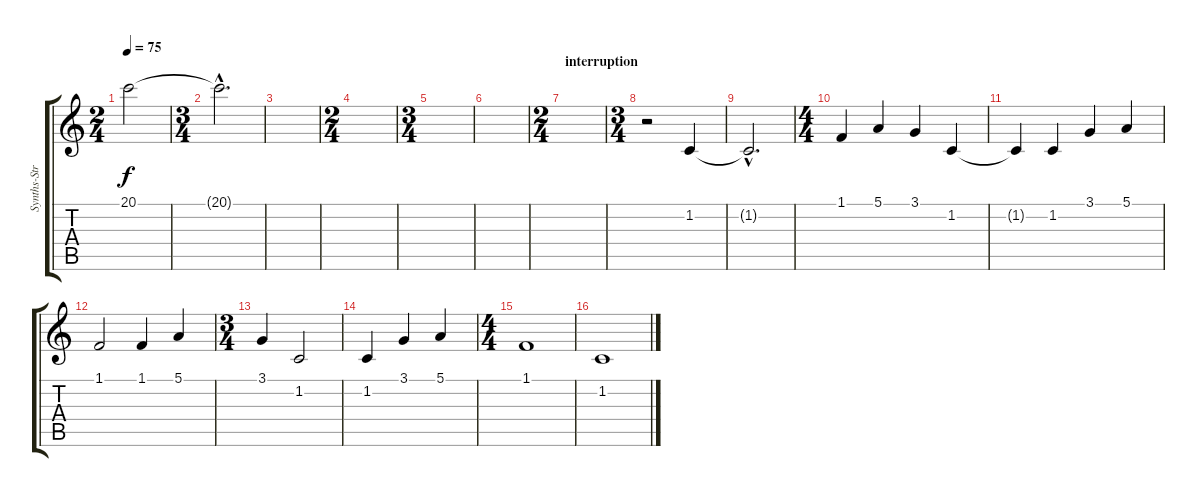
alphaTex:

\track ("Synths-Strings-Bells(Hogson,Davies)" "Synths-Str") {instrument stringensemble1}
\staff {score tabs}
\tuning (E4 B3 G3 D3 A2 E2) {hide}
\ts (2 4)
\tempo 75
\clef g2
\ks c
20.1{t}.2{dy f volume 1} |
\ts (3 4)
20.1{hac t}.2{d} |
|
\ts (2 4)
|
\ts (3 4)
|
|
\ts (2 4)
\section ("" "interruption")
|
\ts (3 4)
r.2 1.2.4{instrument tubularbells} |
1.2{hac t}.2{d} |
\ts (4 4)
1.1.4{volume 13 instrument tubularbells} 5.1.4 3.1.4 1.2.4 |
1.2{t}.4 1.2.4 3.1.4 5.1.4 |
1.1.2 1.1.4 5.1.4 |
\ts (3 4)
3.1.4 1.2.2 |
1.2.4 3.1.4 5.1.4 |
\ts (4 4)
1.1.1 |
1.2.1
